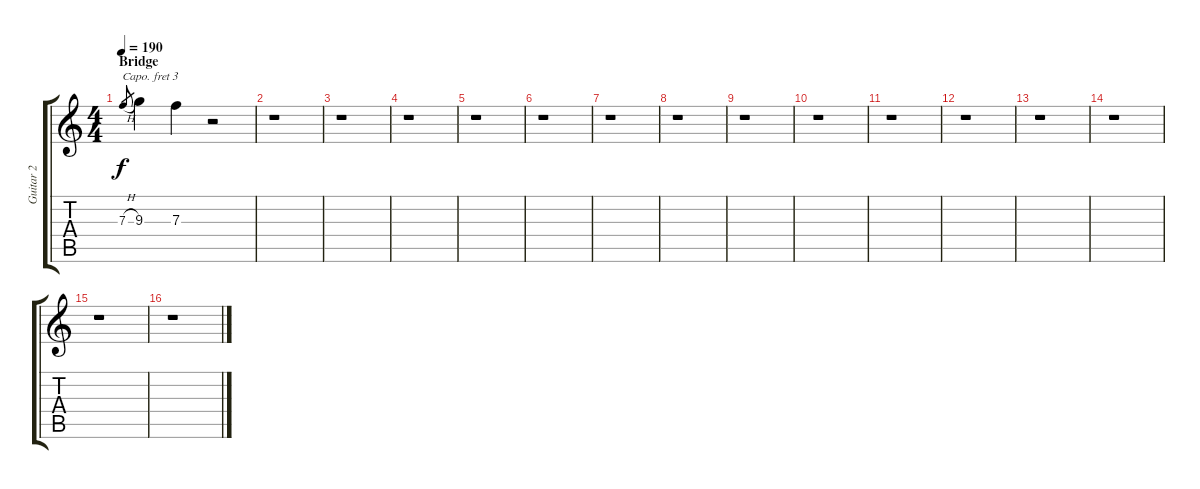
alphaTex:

\track ("Guitar 2" "Guitar 2") {instrument overdrivenguitar}
\staff {score tabs}
\capo 3
\tuning (E4 B3 G3 D3 A2 E2) {hide}
\ts (4 4)
\section ("" "Bridge")
\tempo 190
\clef g2
\ks c
7.3{h}.8{gr dy f} 9.3.4 7.3.4 r.2 |
r.1 |
r.1 |
r.1 |
r.1 |
r.1 |
r.1 |
r.1 |
r.1 |
r.1 |
r.1 |
r.1 |
r.1 |
r.1 |
r.1 |
r.1
